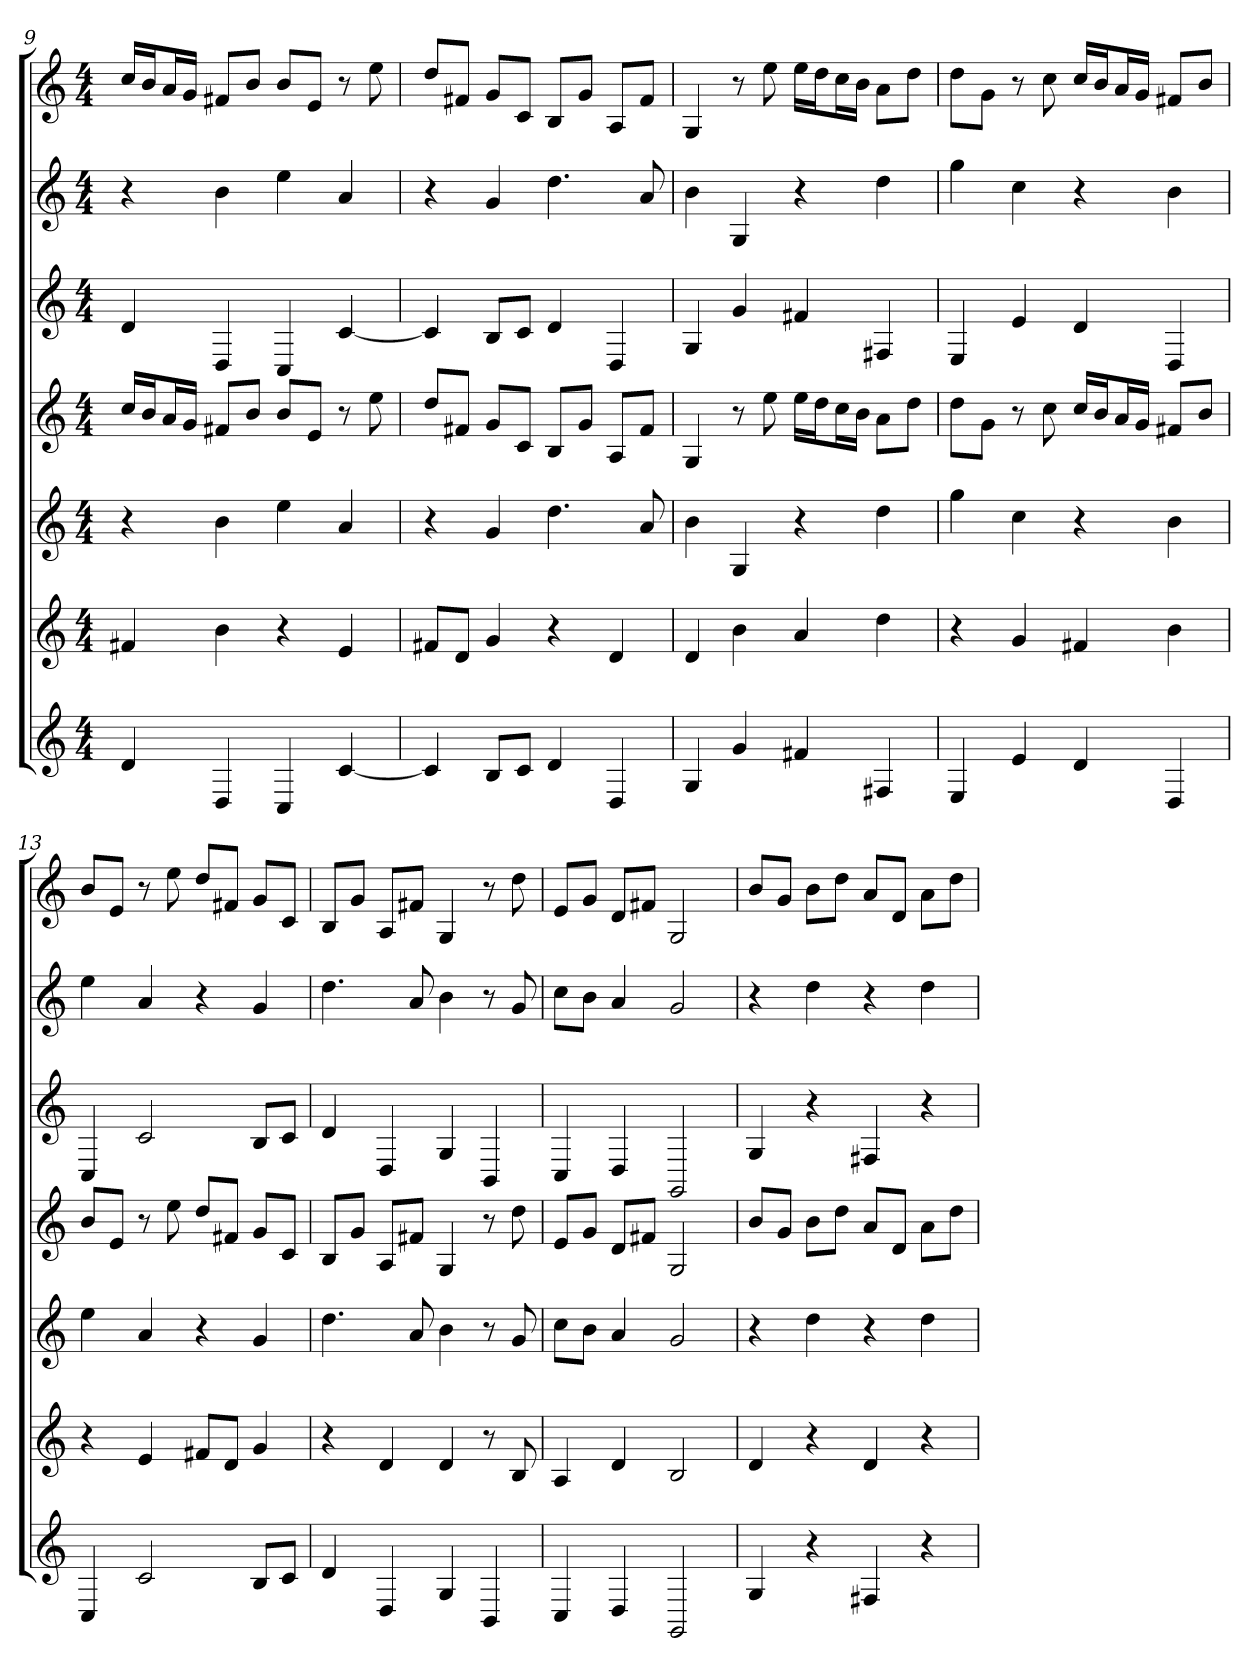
**kern	**kern	**kern	**kern	**kern	**kern	**kern
*part7	*part6	*part5	*part4	*part3	*part2	*part1
*staff7	*staff6	*staff5	*staff4	*staff3	*staff2	*staff1
*k[]	*k[]	*k[]	*k[]	*k[]	*k[]	*k[]
*C:	*C:	*C:	*C:	*C:	*C:	*C:
*M4/4	*M4/4	*M4/4	*M4/4	*M4/4	*M4/4	*M4/4
=9	=9	=9	=9	=9	=9	=9
4d	4f#X	4r	16ccLL	4d	4r	16ccLL
.	.	.	16bJ	.	.	16bJ
.	.	.	16aL	.	.	16aL
.	.	.	16gJJ	.	.	16gJJ
4D	4b	4b	8f#XL	4D	4b	8f#XL
.	.	.	8bJ	.	.	8bJ
4C	4r	4ee	8bL	4C	4ee	8bL
.	.	.	8eJ	.	.	8eJ
[4c	4e	4a	8r	[4c	4a	8r
.	.	.	8ee	.	.	8ee
=10	=10	=10	=10	=10	=10	=10
4c]	8f#XL	4r	8ddL	4c]	4r	8ddL
.	8dJ	.	8f#XJ	.	.	8f#XJ
8BL	4g	4g	8gL	8BL	4g	8gL
8cJ	.	.	8cJ	8cJ	.	8cJ
4d	4r	4.dd	8BL	4d	4.dd	8BL
.	.	.	8gJ	.	.	8gJ
4D	4d	.	8AL	4D	.	8AL
.	.	8a	8f#J	.	8a	8f#J
=11	=11	=11	=11	=11	=11	=11
4G	4d	4b	4G	4G	4b	4G
4g	4b	4G	8r	4g	4G	8r
.	.	.	8ee	.	.	8ee
4f#X	4a	4r	16eeLL	4f#X	4r	16eeLL
.	.	.	16ddJ	.	.	16ddJ
.	.	.	16ccL	.	.	16ccL
.	.	.	16bJJ	.	.	16bJJ
4F#X	4dd	4dd	8aL	4F#X	4dd	8aL
.	.	.	8ddJ	.	.	8ddJ
=12	=12	=12	=12	=12	=12	=12
4E	4r	4gg	8ddL	4E	4gg	8ddL
.	.	.	8gJ	.	.	8gJ
4e	4g	4cc	8r	4e	4cc	8r
.	.	.	8cc	.	.	8cc
4d	4f#X	4r	16ccLL	4d	4r	16ccLL
.	.	.	16bJ	.	.	16bJ
.	.	.	16aL	.	.	16aL
.	.	.	16gJJ	.	.	16gJJ
4D	4b	4b	8f#XL	4D	4b	8f#XL
.	.	.	8bJ	.	.	8bJ
=13	=13	=13	=13	=13	=13	=13
4C	4r	4ee	8bL	4C	4ee	8bL
.	.	.	8eJ	.	.	8eJ
2c	4e	4a	8r	2c	4a	8r
.	.	.	8ee	.	.	8ee
.	8f#XL	4r	8ddL	.	4r	8ddL
.	8dJ	.	8f#XJ	.	.	8f#XJ
8BL	4g	4g	8gL	8BL	4g	8gL
8cJ	.	.	8cJ	8cJ	.	8cJ
=14	=14	=14	=14	=14	=14	=14
4d	4r	4.dd	8BL	4d	4.dd	8BL
.	.	.	8gJ	.	.	8gJ
4D	4d	.	8AL	4D	.	8AL
.	.	8a	8f#XJ	.	8a	8f#XJ
4G	4d	4b	4G	4G	4b	4G
4BB	8r	8r	8r	4BB	8r	8r
.	8B	8g	8dd	.	8g	8dd
=15	=15	=15	=15	=15	=15	=15
4C	4A	8ccL	8eL	4C	8ccL	8eL
.	.	8bJ	8gJ	.	8bJ	8gJ
4D	4d	4a	8dL	4D	4a	8dL
.	.	.	8f#XJ	.	.	8f#XJ
2GG	2B	2g	2G	2GG	2g	2G
=16	=16	=16	=16	=16	=16	=16
4G	4d	4r	8bL	4G	4r	8bL
.	.	.	8gJ	.	.	8gJ
4r	4r	4dd	8bL	4r	4dd	8bL
.	.	.	8ddJ	.	.	8ddJ
4F#X	4d	4r	8aL	4F#X	4r	8aL
.	.	.	8dJ	.	.	8dJ
4r	4r	4dd	8aL	4r	4dd	8aL
.	.	.	8ddJ	.	.	8ddJ
=	=	=	=	=	=	=
*-	*-	*-	*-	*-	*-	*-
